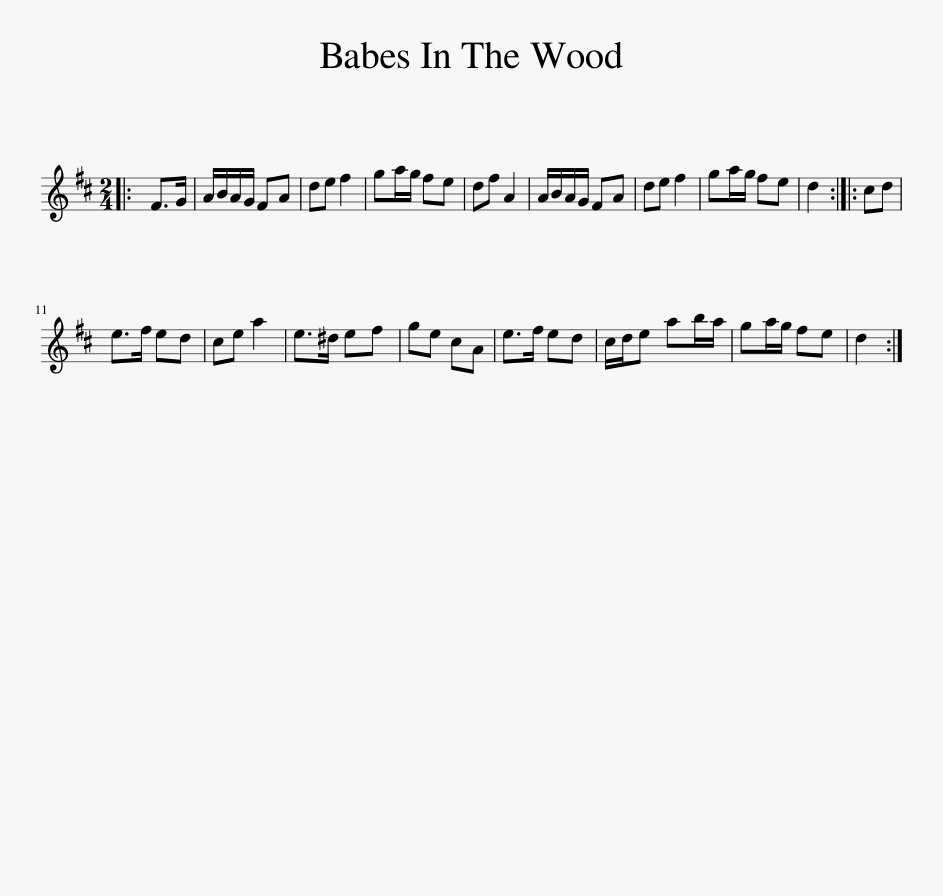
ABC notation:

X:1
L:1/8
M:2/4
I:linebreak $
K:D
V:1 treble
V:1
|: F>G | A/B/A/G/ FA | de f2 | ga/g/ fe | df A2 | %5
 A/B/A/G/ FA | de f2 | ga/g/ fe | d2 :: cd |$ %10
 e>f ed | ce a2 | e>^d ef | ge cA | e>f ed | %15
 c/d/e ab/a/ | ga/g/ fe | d2 :| %18
